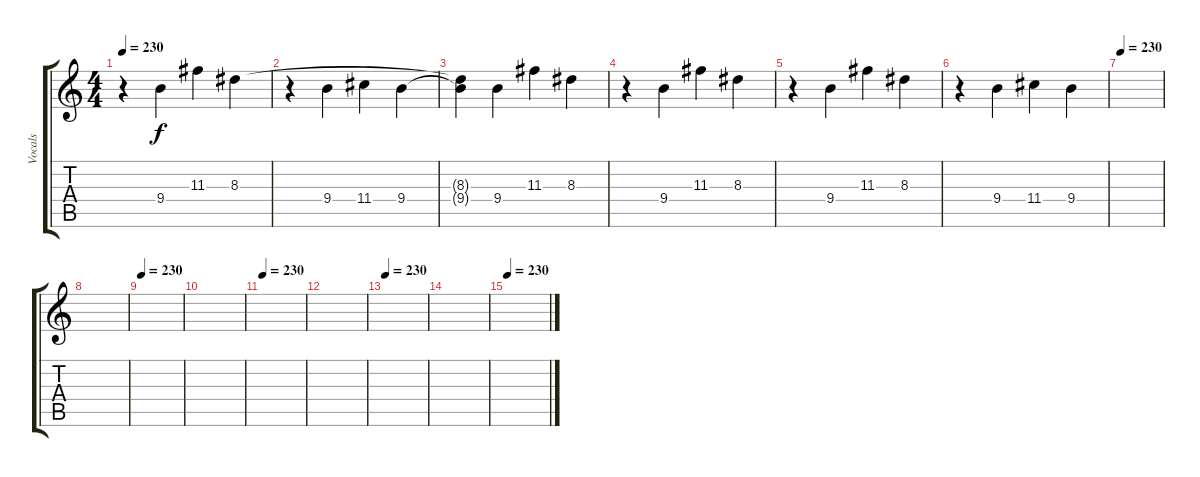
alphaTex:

\track ("Vocals" "Vocals") {instrument overdrivenguitar}
\staff {score tabs}
\tuning (E4 B3 G3 D3 A2 E2) {hide}
\ts (4 4)
\tempo 230
\clef g2
\ks c
r.4{dy f} 9.4.4 11.3.4 8.3.4 |
r.4 9.4.4 11.4.4 9.4.4 |
(8.3{t} 9.4{t}).4 9.4.4 11.3.4 8.3.4 |
r.4 9.4.4 11.3.4 8.3.4 |
r.4 9.4.4 11.3.4 8.3.4 |
r.4 9.4.4 11.4.4 9.4.4 |
\tempo 230
|
|
\tempo 230
|
|
\tempo 230
|
|
\tempo 230
|
|
\tempo 230
